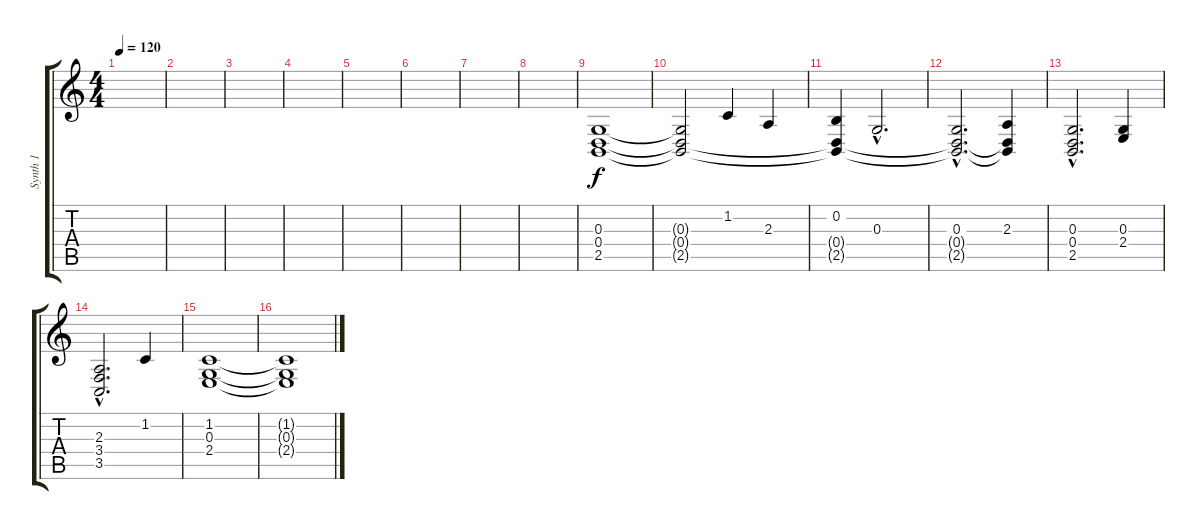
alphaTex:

\track ("Synth 1" "Synth 1") {instrument panflute}
\staff {score tabs}
\tuning (E4 B3 G3 D3 A2 E2) {hide}
\ts (4 4)
\tempo 120
\clef g2
\ks c
|
|
|
|
|
|
|
|
(0.3 0.4 2.5).1{instrument violin} |
(0.3{t} 0.4{t} 2.5{t}).2 1.2.4 2.3.4 |
(0.2 0.4{t} 2.5{t}).4 0.3{hac}.2{d} |
(0.3{hac} 0.4{hac t} 2.5{hac t}).2{d} (2.3 0.4{t} 2.5{t}).4 |
(0.3{hac} 0.4{hac} 2.5{hac}).2{d} (0.3 2.4).4 |
(2.3{hac} 3.4{hac} 3.5{hac}).2{d} 1.2.4 |
(1.2 0.3 2.4).1 |
(1.2{t} 0.3{t} 2.4{t}).1
